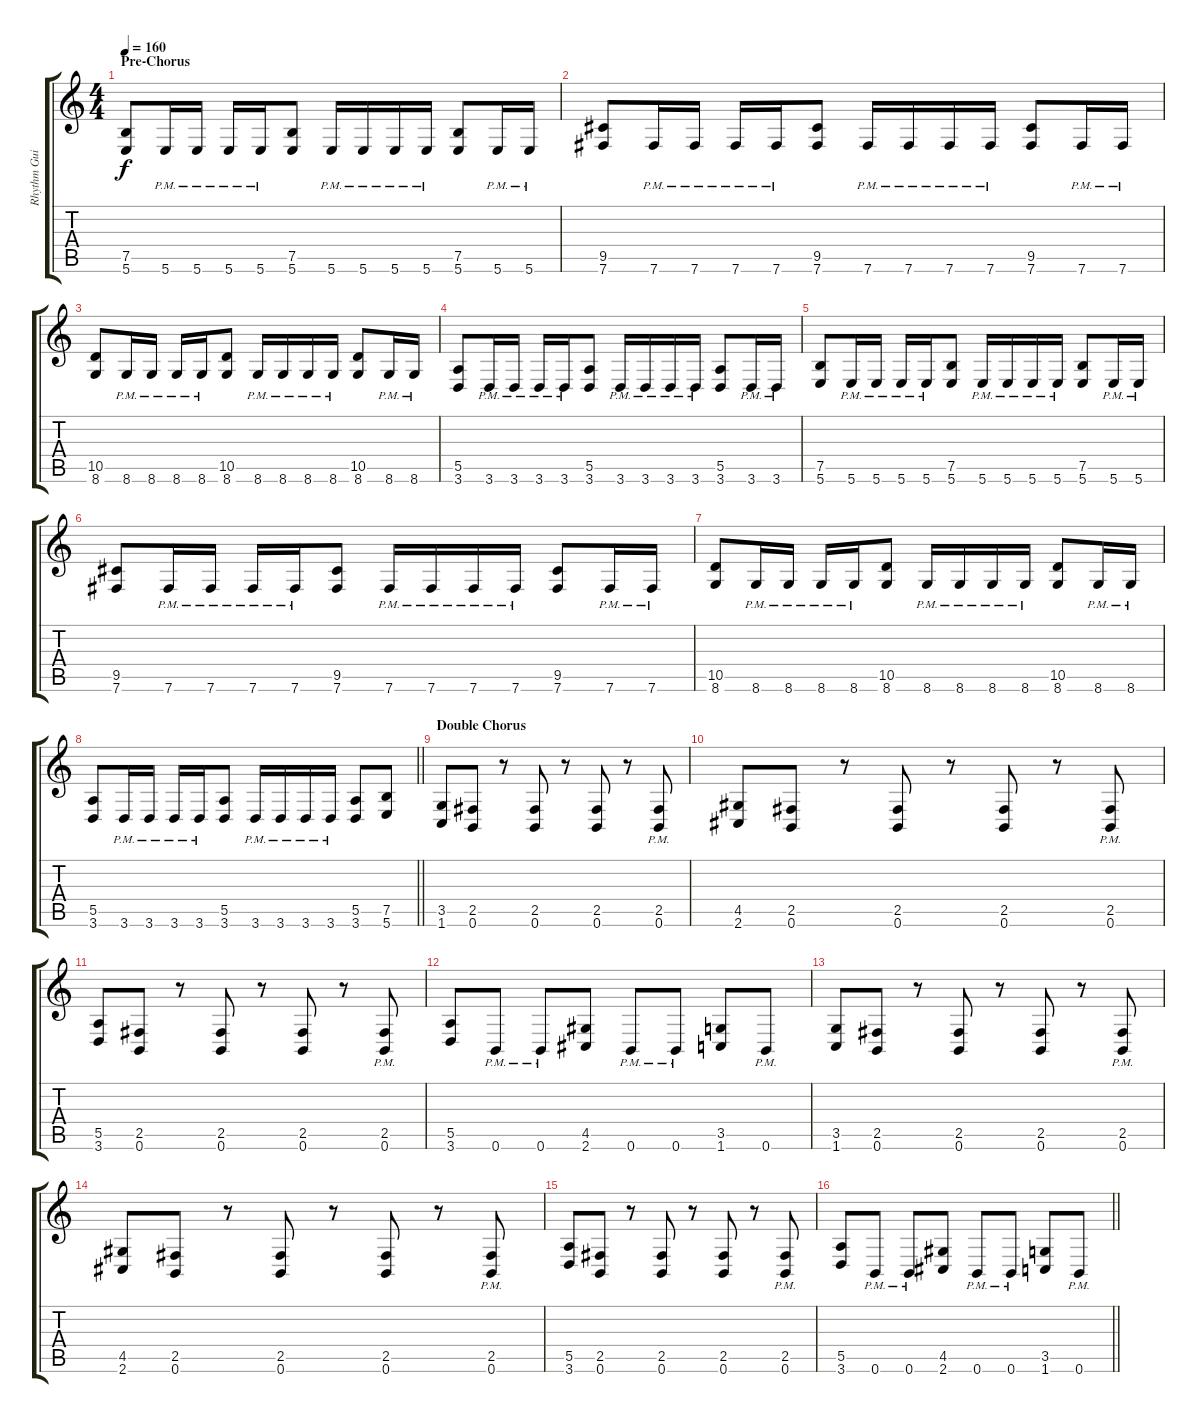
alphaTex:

\track ("Rhythm Guitar" "Rhythm Gui") {instrument distortionguitar}
\staff {score tabs}
\tuning (B3 Gb3 D3 A2 E2 B1) {hide}
\ts (4 4)
\section ("" "Pre-Chorus")
\tempo 160
\clef g2
\ks c
(7.5 5.6).8{dy f} 5.6{pm}.16 5.6{pm}.16 5.6{pm}.16 5.6{pm}.16 (7.5 5.6).8 5.6{pm}.16 5.6{pm}.16 5.6{pm}.16 5.6{pm}.16 (7.5 5.6).8 5.6{pm}.16 5.6{pm}.16 |
(9.5 7.6).8 7.6{pm}.16 7.6{pm}.16 7.6{pm}.16 7.6{pm}.16 (9.5 7.6).8 7.6{pm}.16 7.6{pm}.16 7.6{pm}.16 7.6{pm}.16 (9.5 7.6).8 7.6{pm}.16 7.6{pm}.16 |
(10.5 8.6).8 8.6{pm}.16 8.6{pm}.16 8.6{pm}.16 8.6{pm}.16 (10.5 8.6).8 8.6{pm}.16 8.6{pm}.16 8.6{pm}.16 8.6{pm}.16 (10.5 8.6).8 8.6{pm}.16 8.6{pm}.16 |
(5.5 3.6).8 3.6{pm}.16 3.6{pm}.16 3.6{pm}.16 3.6{pm}.16 (5.5 3.6).8 3.6{pm}.16 3.6{pm}.16 3.6{pm}.16 3.6{pm}.16 (5.5 3.6).8 3.6{pm}.16 3.6{pm}.16 |
(7.5 5.6).8 5.6{pm}.16 5.6{pm}.16 5.6{pm}.16 5.6{pm}.16 (7.5 5.6).8 5.6{pm}.16 5.6{pm}.16 5.6{pm}.16 5.6{pm}.16 (7.5 5.6).8 5.6{pm}.16 5.6{pm}.16 |
(9.5 7.6).8 7.6{pm}.16 7.6{pm}.16 7.6{pm}.16 7.6{pm}.16 (9.5 7.6).8 7.6{pm}.16 7.6{pm}.16 7.6{pm}.16 7.6{pm}.16 (9.5 7.6).8 7.6{pm}.16 7.6{pm}.16 |
(10.5 8.6).8 8.6{pm}.16 8.6{pm}.16 8.6{pm}.16 8.6{pm}.16 (10.5 8.6).8 8.6{pm}.16 8.6{pm}.16 8.6{pm}.16 8.6{pm}.16 (10.5 8.6).8 8.6{pm}.16 8.6{pm}.16 |
\barLineRight lightlight
(5.5 3.6).8 3.6{pm}.16 3.6{pm}.16 3.6{pm}.16 3.6{pm}.16 (5.5 3.6).8 3.6{pm}.16 3.6{pm}.16 3.6{pm}.16 3.6{pm}.16 (5.5 3.6).8 (7.5 5.6).8 |
\section ("" "Double Chorus")
(3.5 1.6).8 (2.5 0.6).8 r.8 (2.5 0.6).8 r.8 (2.5 0.6).8 r.8 (2.5{pm} 0.6{pm}).8 |
(4.5 2.6).8 (2.5 0.6).8 r.8 (2.5 0.6).8 r.8 (2.5 0.6).8 r.8 (2.5{pm} 0.6{pm}).8 |
(5.5 3.6).8 (2.5 0.6).8 r.8 (2.5 0.6).8 r.8 (2.5 0.6).8 r.8 (2.5{pm} 0.6{pm}).8 |
(5.5 3.6).8 0.6{pm}.8 0.6{pm}.8 (4.5 2.6).8 0.6{pm}.8 0.6{pm}.8 (3.5 1.6).8 0.6{pm}.8 |
(3.5 1.6).8 (2.5 0.6).8 r.8 (2.5 0.6).8 r.8 (2.5 0.6).8 r.8 (2.5{pm} 0.6{pm}).8 |
(4.5 2.6).8 (2.5 0.6).8 r.8 (2.5 0.6).8 r.8 (2.5 0.6).8 r.8 (2.5{pm} 0.6{pm}).8 |
(5.5 3.6).8 (2.5 0.6).8 r.8 (2.5 0.6).8 r.8 (2.5 0.6).8 r.8 (2.5{pm} 0.6{pm}).8 |
\barLineRight lightlight
(5.5 3.6).8 0.6{pm}.8 0.6{pm}.8 (4.5 2.6).8 0.6{pm}.8 0.6{pm}.8 (3.5 1.6).8 0.6{pm}.8
